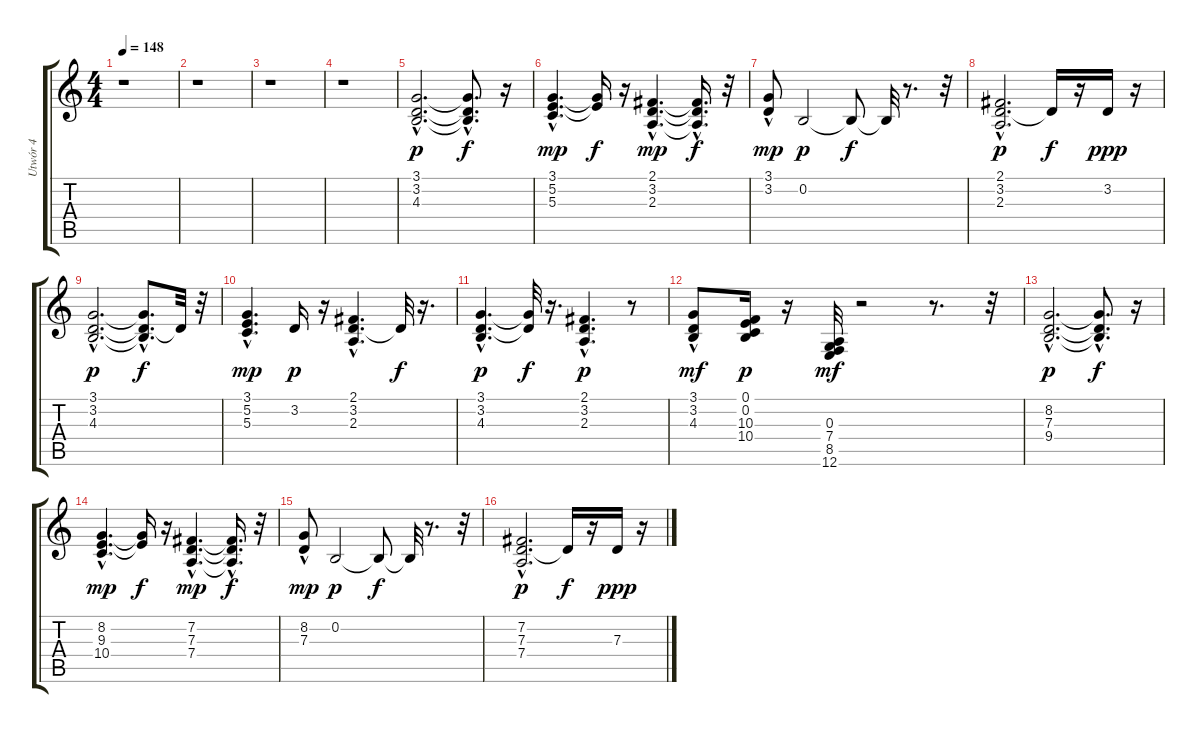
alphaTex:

\track ("Utwór 4" "Utwór 4") {instrument percussiveorgan}
\staff {score tabs}
\tuning (E4 B3 G3 D3 A2 E2) {hide}
\ts (4 4)
\tempo 148
\clef g2
\ks c
r.1{dy f} |
r.1 |
r.1 |
r.1 |
(3.1{hac} 3.2{hac} 4.3{hac}).2{d dy p} (3.1{t} 3.2{hac t} 4.3{hac t}).8{d dy f} r.16 |
(3.1{hac} 5.2{hac} 5.3{hac}).4{d dy mp} (3.1{t} 5.2{t}).16{dy f} r.16 (2.1{hac} 3.2{hac} 2.3{hac}).4{d dy mp} (2.1{t} 3.2{hac t} 2.3{t}).16{d dy f} r.32 |
(3.1{hac} 3.2{hac}).8{dy mp} 0.2.2{dy p} 0.2{t}.8{dy f} 0.2{t}.32 r.8{d} r.32 |
(2.1 3.2{hac} 2.3{hac}).2{d dy p} 3.2{t}.16{dy f} r.16 3.2.16{dy ppp} r.16 |
(3.1{hac} 3.2{hac} 4.3{hac}).2{d dy p} (3.1{t} 3.2{hac t} 4.3{t}).8{d dy f} 3.2{t}.32 r.32 |
(3.1{hac} 5.2{hac} 5.3).4{d dy mp} 3.2.16{dy p} r.16 (2.1 3.2{hac} 2.3{hac}).4{d} 3.2{t}.32{dy f} r.16{d} |
(3.1{hac} 3.2{hac} 4.3).4{d dy p} (3.1{t} 3.2{t}).32{dy f} r.16{d} (2.1 3.2{hac} 2.3).4{d dy p} r.8 |
(3.1{hac} 3.2 4.3).8{dy mf} (0.1 0.2 10.3 10.4).16{dy p} r.16 (0.3 7.4 8.5 12.6).32{dy mf} r.2 r.8{d} r.32 |
(8.2{hac} 7.3{hac} 9.4{hac}).2{d dy p} (8.2{t} 7.3{hac t} 9.4{hac t}).8{d dy f} r.16 |
(8.2{hac} 9.3{hac} 10.4{hac}).4{d dy mp} (8.2{t} 9.3{t}).16{dy f} r.16 (7.2{hac} 7.3{hac} 7.4{hac}).4{d dy mp} (7.2{t} 7.3{hac t} 7.4{t}).16{d dy f} r.32 |
(8.2{hac} 7.3{hac}).8{dy mp} 0.2.2{dy p} 0.2{t}.8{dy f} 0.2{t}.32 r.8{d} r.32 |
(7.2 7.3{hac} 7.4{hac}).2{d dy p} 7.3{t}.16{dy f} r.16 7.3.16{dy ppp} r.16
